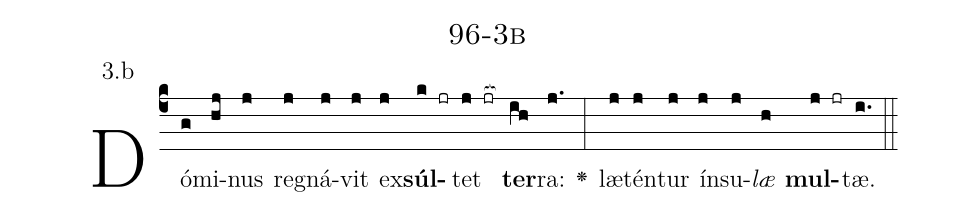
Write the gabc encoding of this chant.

name: 96-3b;
annotation: 3.b;
%%
(c4)Dó(g)mi(hj)nus(j) re(j)gná(j)vit(j) ex(j)<b>súl</b>(k jr)tet(j jr[ocb:1{]) <b>ter</b>(ih[ocb:0}])ra:(j.) <v>\greheightstar</v>(:) læ(j)tén(j)tur(j) ín(j)su(j)<i>læ</i>(h) <b>mul</b>(j jr)tæ.(i.) (::)


%E(j) u(j) o(j) u(h) a(j) e.(i.) (::)
